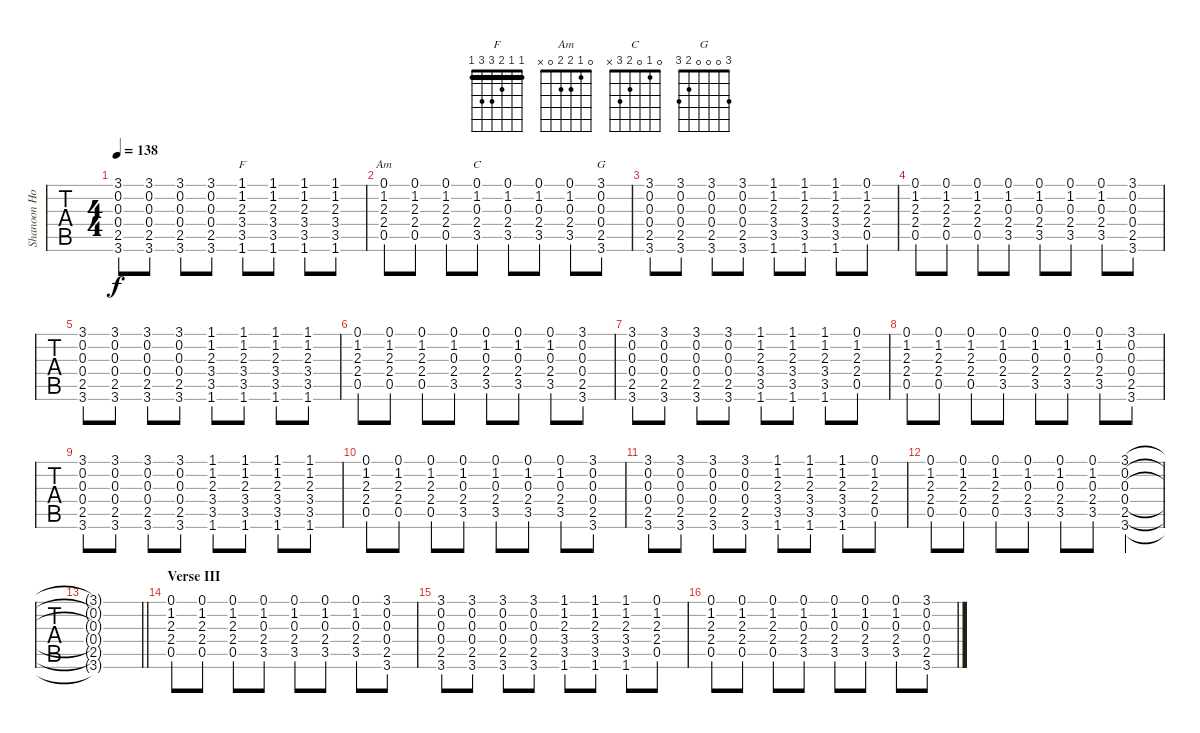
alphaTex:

\track ("Shanoon Hoon's rhythm guitar" "Shanoon Ho") {instrument acousticguitarnylon}
\staff {tabs}
\tuning (E4 B3 G3 D3 A2 E2) {hide}
\chord ("F" 1 1 2 3 3 1) {barre 1}
\chord ("Am" 0 1 2 2 0 x)
\chord ("C" 0 1 0 2 3 x)
\chord ("G" 3 0 0 0 2 3)
\ts (4 4)
\tempo 138
\clef g2
\ks aminor
(3.1 0.2 0.3 0.4 2.5 3.6).8{dy f} (3.1 0.2 0.3 0.4 2.5 3.6).8 (3.1 0.2 0.3 0.4 2.5 3.6).8 (3.1 0.2 0.3 0.4 2.5 3.6).8 (1.1 1.2 2.3 3.4 3.5 1.6).8{ch "F"} (1.1 1.2 2.3 3.4 3.5 1.6).8 (1.1 1.2 2.3 3.4 3.5 1.6).8 (1.1 1.2 2.3 3.4 3.5 1.6).8 |
(0.1 1.2 2.3 2.4 0.5).8{ch "Am"} (0.1 1.2 2.3 2.4 0.5).8 (0.1 1.2 2.3 2.4 0.5).8 (0.1 1.2 0.3 2.4 3.5).8{ch "C"} (0.1 1.2 0.3 2.4 3.5).8 (0.1 1.2 0.3 2.4 3.5).8 (0.1 1.2 0.3 2.4 3.5).8 (3.1 0.2 0.3 0.4 2.5 3.6).8{ch "G"} |
(3.1 0.2 0.3 0.4 2.5 3.6).8 (3.1 0.2 0.3 0.4 2.5 3.6).8 (3.1 0.2 0.3 0.4 2.5 3.6).8 (3.1 0.2 0.3 0.4 2.5 3.6).8 (1.1 1.2 2.3 3.4 3.5 1.6).8 (1.1 1.2 2.3 3.4 3.5 1.6).8 (1.1 1.2 2.3 3.4 3.5 1.6).8 (0.1 1.2 2.3 2.4 0.5).8 |
(0.1 1.2 2.3 2.4 0.5).8 (0.1 1.2 2.3 2.4 0.5).8 (0.1 1.2 2.3 2.4 0.5).8 (0.1 1.2 0.3 2.4 3.5).8 (0.1 1.2 0.3 2.4 3.5).8 (0.1 1.2 0.3 2.4 3.5).8 (0.1 1.2 0.3 2.4 3.5).8 (3.1 0.2 0.3 0.4 2.5 3.6).8 |
(3.1 0.2 0.3 0.4 2.5 3.6).8 (3.1 0.2 0.3 0.4 2.5 3.6).8 (3.1 0.2 0.3 0.4 2.5 3.6).8 (3.1 0.2 0.3 0.4 2.5 3.6).8 (1.1 1.2 2.3 3.4 3.5 1.6).8 (1.1 1.2 2.3 3.4 3.5 1.6).8 (1.1 1.2 2.3 3.4 3.5 1.6).8 (1.1 1.2 2.3 3.4 3.5 1.6).8 |
(0.1 1.2 2.3 2.4 0.5).8 (0.1 1.2 2.3 2.4 0.5).8 (0.1 1.2 2.3 2.4 0.5).8 (0.1 1.2 0.3 2.4 3.5).8 (0.1 1.2 0.3 2.4 3.5).8 (0.1 1.2 0.3 2.4 3.5).8 (0.1 1.2 0.3 2.4 3.5).8 (3.1 0.2 0.3 0.4 2.5 3.6).8 |
(3.1 0.2 0.3 0.4 2.5 3.6).8 (3.1 0.2 0.3 0.4 2.5 3.6).8 (3.1 0.2 0.3 0.4 2.5 3.6).8 (3.1 0.2 0.3 0.4 2.5 3.6).8 (1.1 1.2 2.3 3.4 3.5 1.6).8 (1.1 1.2 2.3 3.4 3.5 1.6).8 (1.1 1.2 2.3 3.4 3.5 1.6).8 (0.1 1.2 2.3 2.4 0.5).8 |
(0.1 1.2 2.3 2.4 0.5).8 (0.1 1.2 2.3 2.4 0.5).8 (0.1 1.2 2.3 2.4 0.5).8 (0.1 1.2 0.3 2.4 3.5).8 (0.1 1.2 0.3 2.4 3.5).8 (0.1 1.2 0.3 2.4 3.5).8 (0.1 1.2 0.3 2.4 3.5).8 (3.1 0.2 0.3 0.4 2.5 3.6).8 |
(3.1 0.2 0.3 0.4 2.5 3.6).8 (3.1 0.2 0.3 0.4 2.5 3.6).8 (3.1 0.2 0.3 0.4 2.5 3.6).8 (3.1 0.2 0.3 0.4 2.5 3.6).8 (1.1 1.2 2.3 3.4 3.5 1.6).8 (1.1 1.2 2.3 3.4 3.5 1.6).8 (1.1 1.2 2.3 3.4 3.5 1.6).8 (1.1 1.2 2.3 3.4 3.5 1.6).8 |
(0.1 1.2 2.3 2.4 0.5).8 (0.1 1.2 2.3 2.4 0.5).8 (0.1 1.2 2.3 2.4 0.5).8 (0.1 1.2 0.3 2.4 3.5).8 (0.1 1.2 0.3 2.4 3.5).8 (0.1 1.2 0.3 2.4 3.5).8 (0.1 1.2 0.3 2.4 3.5).8 (3.1 0.2 0.3 0.4 2.5 3.6).8 |
(3.1 0.2 0.3 0.4 2.5 3.6).8 (3.1 0.2 0.3 0.4 2.5 3.6).8 (3.1 0.2 0.3 0.4 2.5 3.6).8 (3.1 0.2 0.3 0.4 2.5 3.6).8 (1.1 1.2 2.3 3.4 3.5 1.6).8 (1.1 1.2 2.3 3.4 3.5 1.6).8 (1.1 1.2 2.3 3.4 3.5 1.6).8 (0.1 1.2 2.3 2.4 0.5).8 |
(0.1 1.2 2.3 2.4 0.5).8 (0.1 1.2 2.3 2.4 0.5).8 (0.1 1.2 2.3 2.4 0.5).8 (0.1 1.2 0.3 2.4 3.5).8 (0.1 1.2 0.3 2.4 3.5).8 (0.1 1.2 0.3 2.4 3.5).8 (3.1 0.2 0.3 0.4 2.5 3.6).4 |
\barLineRight lightlight
(3.1{t} 0.2{t} 0.3{t} 0.4{t} 2.5{t} 3.6{t}).1 |
\section ("" "Verse III")
(0.1 1.2 2.3 2.4 0.5).8 (0.1 1.2 2.3 2.4 0.5).8 (0.1 1.2 2.3 2.4 0.5).8 (0.1 1.2 0.3 2.4 3.5).8 (0.1 1.2 0.3 2.4 3.5).8 (0.1 1.2 0.3 2.4 3.5).8 (0.1 1.2 0.3 2.4 3.5).8 (3.1 0.2 0.3 0.4 2.5 3.6).8 |
(3.1 0.2 0.3 0.4 2.5 3.6).8 (3.1 0.2 0.3 0.4 2.5 3.6).8 (3.1 0.2 0.3 0.4 2.5 3.6).8 (3.1 0.2 0.3 0.4 2.5 3.6).8 (1.1 1.2 2.3 3.4 3.5 1.6).8 (1.1 1.2 2.3 3.4 3.5 1.6).8 (1.1 1.2 2.3 3.4 3.5 1.6).8 (0.1 1.2 2.3 2.4 0.5).8 |
(0.1 1.2 2.3 2.4 0.5).8 (0.1 1.2 2.3 2.4 0.5).8 (0.1 1.2 2.3 2.4 0.5).8 (0.1 1.2 0.3 2.4 3.5).8 (0.1 1.2 0.3 2.4 3.5).8 (0.1 1.2 0.3 2.4 3.5).8 (0.1 1.2 0.3 2.4 3.5).8 (3.1 0.2 0.3 0.4 2.5 3.6).8
